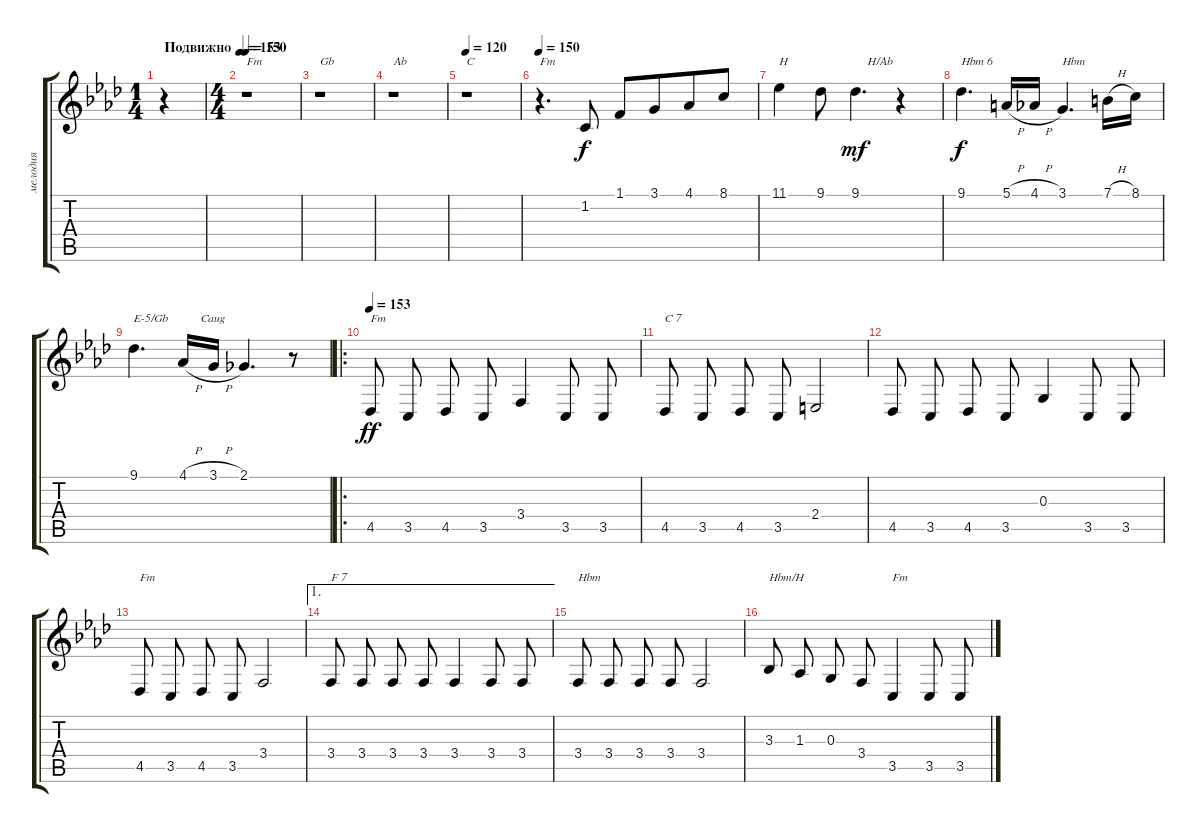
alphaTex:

\track ("мелодия" "мелодия") {instrument accordion}
\staff {score tabs}
\tuning (E4 B3 G3 D3 A2 E2) {hide}
\ts (1 4)
\tempo (153 "Подвижно")
\clef g2
\ks fminor
r.4{dy f instrument accordion} |
\ts (4 4)
\tempo 150
r.1{txt "Fm"} |
r.1{txt "Gb"} |
r.1{txt "Ab"} |
\tempo 120
r.1{txt "C"} |
\tempo 150
r.4{d txt "Fm"} 1.2.8 1.1.8 3.1.8{beam merge} 4.1.8 8.1.8 |
11.1.4{txt "H"} 9.1.8 9.1.4{d txt "    H/Ab" dy mf} r.4 |
9.1.4{d txt "Hbm 6" dy f} 5.1{h}.16 4.1{h}.16 3.1.4{d txt "Hbm"} 7.1{h}.16 8.1.16 |
9.1.4{d txt "E-5/Gb           Caug"} 4.1{h}.16 3.1{h}.16 2.1.4{d} r.8 |
\ro
\tempo 153
4.5.8{txt "Fm" dy ff beam split} 3.5.8 4.5.8{beam split} 3.5.8 3.4.4 3.5.8{beam split} 3.5.8 |
4.5.8{txt "C 7" beam split} 3.5.8 4.5.8{beam split} 3.5.8 2.4.2 |
4.5.8{beam split} 3.5.8 4.5.8{beam split} 3.5.8 0.3.4 3.5.8{beam split} 3.5.8 |
4.5.8{txt "Fm" beam split} 3.5.8 4.5.8{beam split} 3.5.8 3.4.2 |
\ae 1
3.4.8{txt "F 7" beam split} 3.4.8 3.4.8{beam split} 3.4.8 3.4.4 3.4.8{beam split} 3.4.8 |
3.4.8{txt "Hbm" beam split} 3.4.8 3.4.8{beam split} 3.4.8 3.4.2 |
3.3.8{txt "Hbm/H" beam split} 1.3.8 0.3.8{beam split} 3.4.8 3.5.4{txt "Fm"} 3.5.8{beam split} 3.5.8
